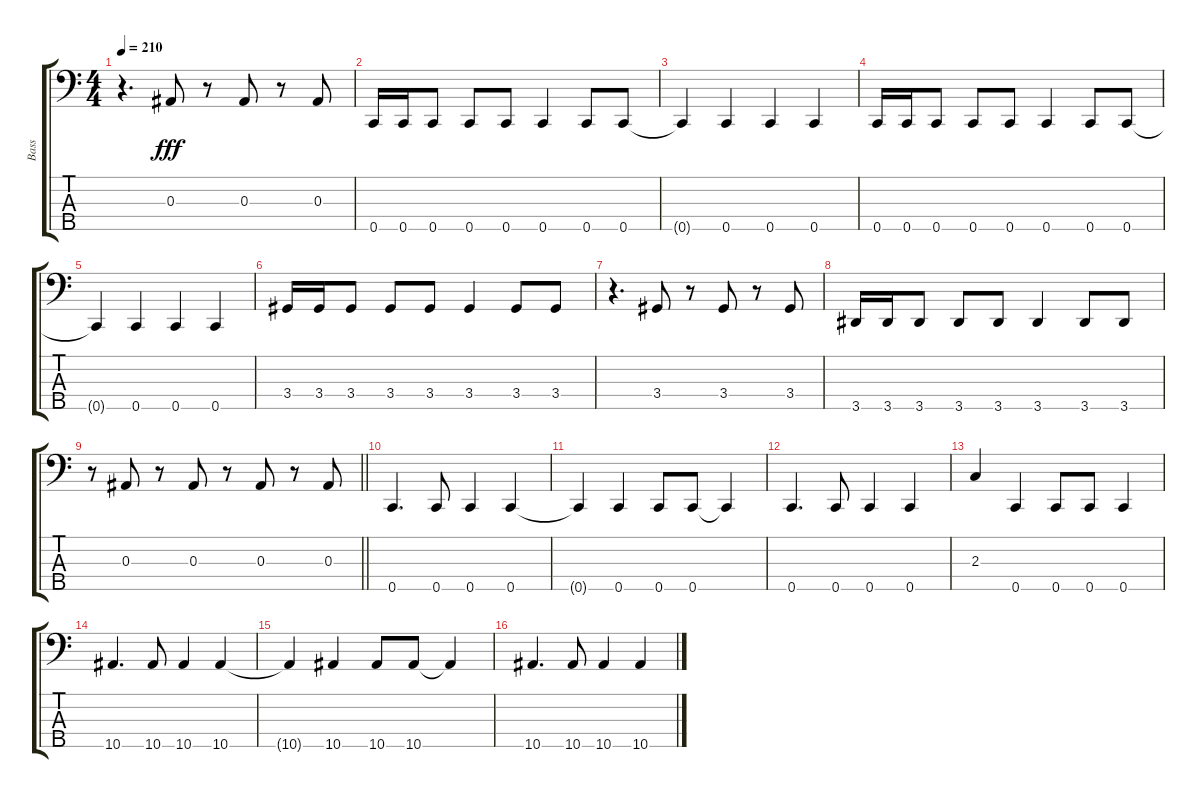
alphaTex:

\track ("Bass" "Bass") {instrument electricbasspick}
\staff {score tabs}
\tuning (Ab2 Eb2 Bb1 F1 C1) {hide}
\ts (4 4)
\tempo 210
\clef f4
\ks c
r.4{d dy fff} 0.3.8 r.8 0.3.8 r.8 0.3.8 |
0.5.16 0.5.16 0.5.8 0.5.8 0.5.8 0.5.4 0.5.8 0.5.8 |
0.5{t}.4 0.5.4 0.5.4 0.5.4 |
0.5.16 0.5.16 0.5.8 0.5.8 0.5.8 0.5.4 0.5.8 0.5.8 |
0.5{t}.4 0.5.4 0.5.4 0.5.4 |
3.4.16 3.4.16 3.4.8 3.4.8 3.4.8 3.4.4 3.4.8 3.4.8 |
r.4{d} 3.4.8 r.8 3.4.8 r.8 3.4.8 |
3.5.16 3.5.16 3.5.8 3.5.8 3.5.8 3.5.4 3.5.8 3.5.8 |
\barLineRight lightlight
r.8 0.3.8 r.8 0.3.8 r.8 0.3.8 r.8 0.3.8 |
\section ("" " ")
0.5.4{d} 0.5.8 0.5.4 0.5.4 |
0.5{t}.4 0.5.4 0.5.8 0.5.8 0.5{t}.4 |
0.5.4{d} 0.5.8 0.5.4 0.5.4 |
2.3.4 0.5.4 0.5.8 0.5.8 0.5.4 |
10.5.4{d} 10.5.8 10.5.4 10.5.4 |
10.5{t}.4 10.5.4 10.5.8 10.5.8 10.5{t}.4 |
10.5.4{d} 10.5.8 10.5.4 10.5.4
